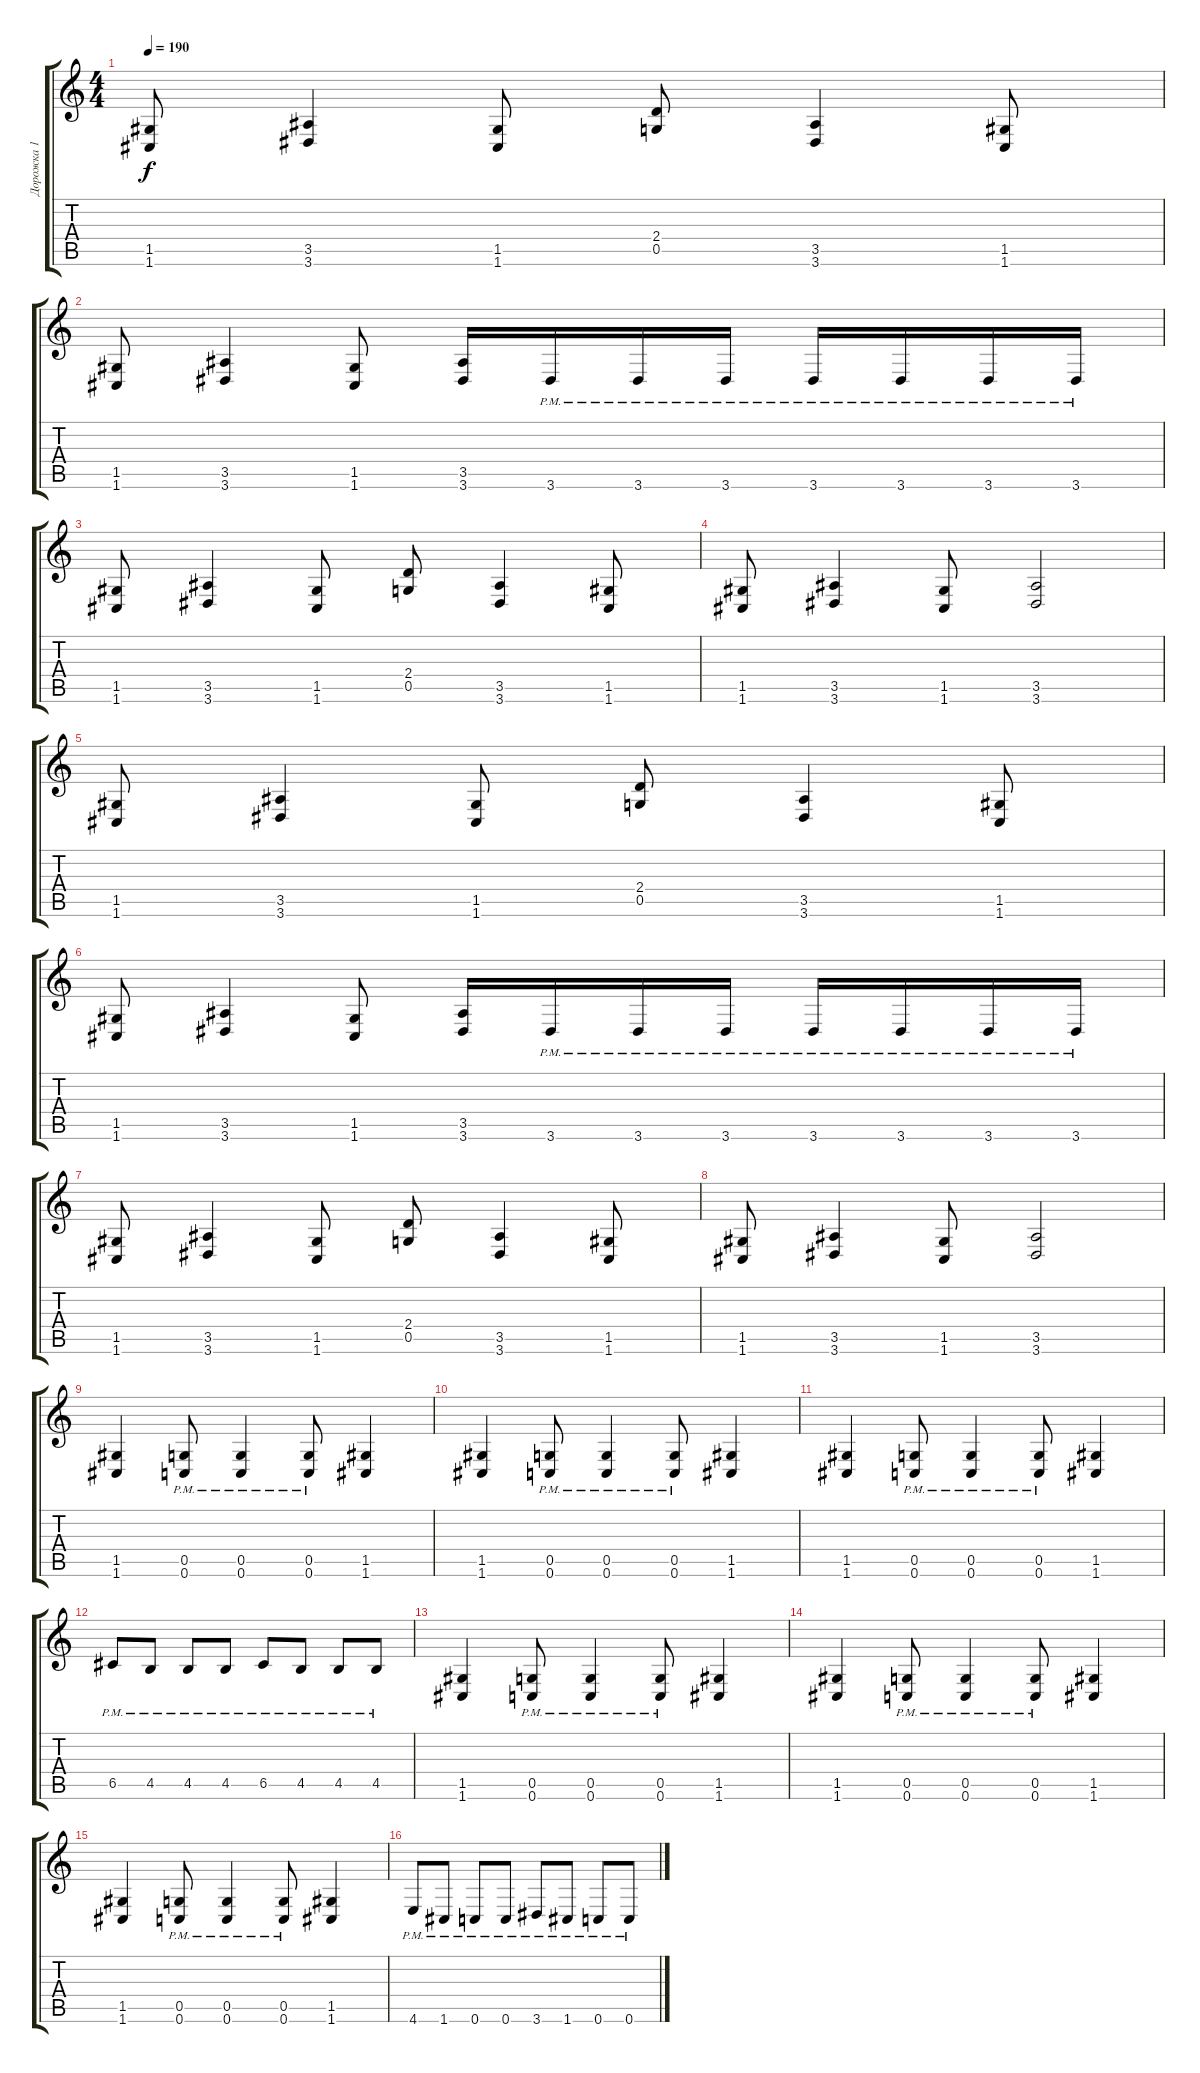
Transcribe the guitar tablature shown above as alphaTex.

\track ("Дорожка 1" "Дорожка 1") {instrument distortionguitar}
\staff {score tabs}
\tuning (D4 A3 F3 C3 G2 C2) {hide}
\ts (4 4)
\tempo 190
\clef g2
\ks c
(1.5 1.6).8{dy f} (3.5 3.6).4 (1.5 1.6).8 (2.4 0.5).8 (3.5 3.6).4 (1.5 1.6).8 |
(1.5 1.6).8 (3.5 3.6).4 (1.5 1.6).8 (3.5 3.6).16 3.6{pm}.16 3.6{pm}.16 3.6{pm}.16 3.6{pm}.16 3.6{pm}.16 3.6{pm}.16 3.6{pm}.16 |
(1.5 1.6).8 (3.5 3.6).4 (1.5 1.6).8 (2.4 0.5).8 (3.5 3.6).4 (1.5 1.6).8 |
(1.5 1.6).8 (3.5 3.6).4 (1.5 1.6).8 (3.5 3.6).2 |
(1.5 1.6).8 (3.5 3.6).4 (1.5 1.6).8 (2.4 0.5).8 (3.5 3.6).4 (1.5 1.6).8 |
(1.5 1.6).8 (3.5 3.6).4 (1.5 1.6).8 (3.5 3.6).16 3.6{pm}.16 3.6{pm}.16 3.6{pm}.16 3.6{pm}.16 3.6{pm}.16 3.6{pm}.16 3.6{pm}.16 |
(1.5 1.6).8 (3.5 3.6).4 (1.5 1.6).8 (2.4 0.5).8 (3.5 3.6).4 (1.5 1.6).8 |
(1.5 1.6).8 (3.5 3.6).4 (1.5 1.6).8 (3.5 3.6).2 |
(1.5 1.6).4 (0.5{pm} 0.6{pm}).8 (0.5{pm} 0.6{pm}).4 (0.5{pm} 0.6{pm}).8 (1.5 1.6).4 |
(1.5 1.6).4 (0.5{pm} 0.6{pm}).8 (0.5{pm} 0.6{pm}).4 (0.5{pm} 0.6{pm}).8 (1.5 1.6).4 |
(1.5 1.6).4 (0.5{pm} 0.6{pm}).8 (0.5{pm} 0.6{pm}).4 (0.5{pm} 0.6{pm}).8 (1.5 1.6).4 |
6.5{pm}.8 4.5{pm}.8 4.5{pm}.8 4.5{pm}.8 6.5{pm}.8 4.5{pm}.8 4.5{pm}.8 4.5{pm}.8 |
(1.5 1.6).4 (0.5{pm} 0.6{pm}).8 (0.5{pm} 0.6{pm}).4 (0.5{pm} 0.6{pm}).8 (1.5 1.6).4 |
(1.5 1.6).4 (0.5{pm} 0.6{pm}).8 (0.5{pm} 0.6{pm}).4 (0.5{pm} 0.6{pm}).8 (1.5 1.6).4 |
(1.5 1.6).4 (0.5{pm} 0.6{pm}).8 (0.5{pm} 0.6{pm}).4 (0.5{pm} 0.6{pm}).8 (1.5 1.6).4 |
4.6{pm}.8 1.6{pm}.8 0.6{pm}.8 0.6{pm}.8 3.6{pm}.8 1.6{pm}.8 0.6{pm}.8 0.6{pm}.8
